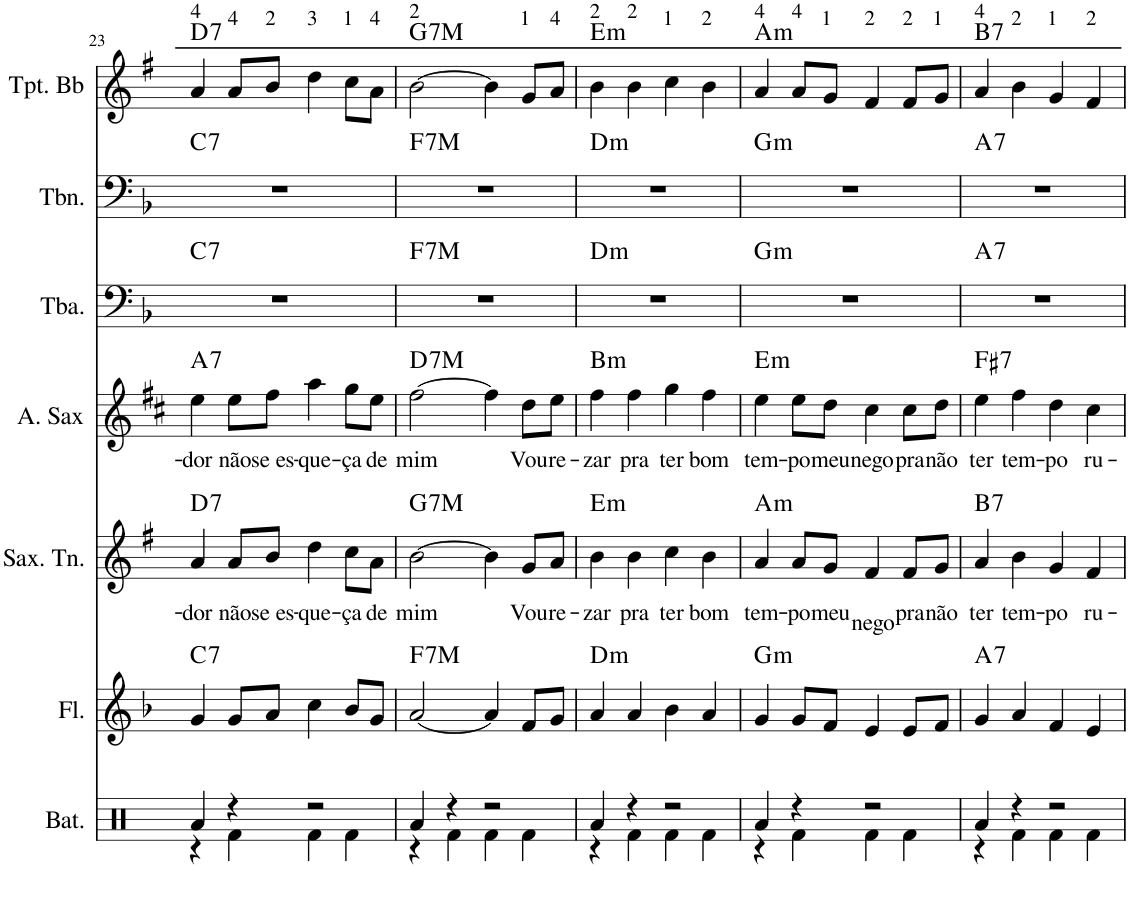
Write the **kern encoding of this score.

**kern	**kern	**harte	**kern	**text	**harte	**kern	**text	**harte	**kern	**harte	**kern	**harte	**kern	**harte
*part7	*part6	*part6	*part5	*part5	*part5	*part4	*part4	*part4	*part3	*part3	*part2	*part2	*part1	*part1
*staff7	*staff6	*	*staff5	*staff5	*	*staff4	*staff4	*	*staff3	*	*staff2	*	*staff1	*
*I"Bateria	*I"Flauta Transversal	*	*I"Saxofone Tenor	*	*	*I"Saxofone Alto	*	*	*I"Tuba	*	*I"Trombone	*	*I"Trompete Bb	*
*I'Bat.	*I'Fl.	*	*I'Sax. Tn.	*	*	*	*	*	*I'Tba.	*	*I'Tbn.	*	*I'Tpt. Bb	*
!!LO:PB:g=z
*clefX	*clefG2	*	*clefG2	*	*	*clefG2	*	*	*clefF4	*	*clefF4	*	*clefG2	*
*	*	*	*Trd8c14	*	*	*Trd5c9	*	*	*	*	*	*	*Trd1c2	*
*k[]	*k[b-]	*	*k[f#]	*	*	*k[f#c#]	*	*	*k[b-]	*	*k[b-]	*	*k[f#]	*
*M4/4	*M4/4	*	*M4/4	*	*	*M4/4	*	*	*M4/4	*	*M4/4	*	*M4/4	*
=23	=23	=23	=23	=23	=23	=23	=23	=23	=23	=23	=23	=23	=23	=23
*^	*	*	*	*	*	*	*	*	*	*	*	*	*	*
!	!	!	!	!	!	!	!	!	!	!	!	!	!	!LO:TX:a:t=4	!
!	!	!	!LO:H:kt=7	!	!LO:LY:b	!LO:H:kt=7	!	!LO:LY:b	!LO:H:kt=7	!	!LO:H:kt=7	!	!LO:H:kt=7	!	!LO:H:kt=7
4Ra/	4r	4g/	C:7	4a/	-dor	D:7	4ee\	-dor	A:7	1r	C:7	1r	C:7	4a/	D:7
!	!	!	!	!	!	!	!	!	!	!	!	!	!	!LO:TX:a:t=4	!
!	!	!	!	!	!LO:LY:b	!	!	!LO:LY:b	!	!	!	!	!	!	!
4r	4Rf\	8g/L	.	8a/L	não	.	8ee\L	não	.	.	.	.	.	8a/L	.
!	!	!	!	!	!	!	!	!	!	!	!	!	!	!LO:TX:a:t=2	!
!	!	!	!	!	!LO:LY:b	!	!	!LO:LY:b	!	!	!	!	!	!	!
.	.	8a/J	.	8b/J	se es-	.	8ff#\J	se es-	.	.	.	.	.	8b/J	.
!	!	!	!	!	!	!	!	!	!	!	!	!	!	!LO:TX:a:t=3	!
!	!	!	!	!	!LO:LY:b	!	!	!LO:LY:b	!	!	!	!	!	!	!
2r	4Rf\	4cc\	.	4dd\	-que-	.	4aa\	-que-	.	.	.	.	.	4dd\	.
!	!	!	!	!	!	!	!	!	!	!	!	!	!	!LO:TX:a:t=1	!
!	!	!	!	!	!LO:LY:b	!	!	!LO:LY:b	!	!	!	!	!	!	!
.	4Rf\	8b-/L	.	8cc\L	-ça	.	8gg\L	-ça	.	.	.	.	.	8cc\L	.
!	!	!	!	!	!	!	!	!	!	!	!	!	!	!LO:TX:a:t=4	!
!	!	!	!	!	!LO:LY:b	!	!	!LO:LY:b	!	!	!	!	!	!	!
.	.	8g/J	.	8a\J	de	.	8ee\J	de	.	.	.	.	.	8a\J	.
=24	=24	=24	=24	=24	=24	=24	=24	=24	=24	=24	=24	=24	=24	=24	=24
!	!	!	!	!	!	!	!	!	!	!	!	!	!	!LO:TX:a:t=2	!
!	!	!	!LO:H:kt=7	!	!LO:LY:b	!LO:H:kt=7	!	!LO:LY:b	!LO:H:kt=7	!	!LO:H:kt=7	!	!LO:H:kt=7	!	!LO:H:kt=7
4Ra/	4r	[2a/	F:7	[2b\	mim	G:7	[2ff#\	mim	D:7	1r	F:7	1r	F:7	[2b\	G:7
4r	4Rf\	.	.	.	.	.	.	.	.	.	.	.	.	.	.
2r	4Rf\	4a/]	.	4b\]	.	.	4ff#\]	.	.	.	.	.	.	4b\]	.
!	!	!	!	!	!	!	!	!	!	!	!	!	!	!LO:TX:a:t=1	!
!	!	!	!	!	!LO:LY:b	!	!	!LO:LY:b	!	!	!	!	!	!	!
.	4Rf\	8f/L	.	8g/L	Vou	.	8dd\L	Vou	.	.	.	.	.	8g/L	.
!	!	!	!	!	!	!	!	!	!	!	!	!	!	!LO:TX:a:t=4	!
!	!	!	!	!	!LO:LY:b	!	!	!LO:LY:b	!	!	!	!	!	!	!
.	.	8g/J	.	8a/J	re-	.	8ee\J	re-	.	.	.	.	.	8a/J	.
=25	=25	=25	=25	=25	=25	=25	=25	=25	=25	=25	=25	=25	=25	=25	=25
!	!	!	!	!	!	!	!	!	!	!	!	!	!	!LO:TX:a:t=2	!
!	!	!	!LO:H:kt=m	!	!LO:LY:b	!LO:H:kt=m	!	!LO:LY:b	!LO:H:kt=m	!	!LO:H:kt=m	!	!LO:H:kt=m	!	!LO:H:kt=m
4Ra/	4r	4a/	D:min	4b\	-zar	E:min	4ff#\	-zar	B:min	1r	D:min	1r	D:min	4b\	E:min
!	!	!	!	!	!	!	!	!	!	!	!	!	!	!LO:TX:a:t=2	!
!	!	!	!	!	!LO:LY:b	!	!	!LO:LY:b	!	!	!	!	!	!	!
4r	4Rf\	4a/	.	4b\	pra	.	4ff#\	pra	.	.	.	.	.	4b\	.
!	!	!	!	!	!	!	!	!	!	!	!	!	!	!LO:TX:a:t=1	!
!	!	!	!	!	!LO:LY:b	!	!	!LO:LY:b	!	!	!	!	!	!	!
2r	4Rf\	4b-\	.	4cc\	ter	.	4gg\	ter	.	.	.	.	.	4cc\	.
!	!	!	!	!	!	!	!	!	!	!	!	!	!	!LO:TX:a:t=2	!
!	!	!	!	!	!LO:LY:b	!	!	!LO:LY:b	!	!	!	!	!	!	!
.	4Rf\	4a/	.	4b\	bom	.	4ff#\	bom	.	.	.	.	.	4b\	.
=26	=26	=26	=26	=26	=26	=26	=26	=26	=26	=26	=26	=26	=26	=26	=26
!	!	!	!	!	!	!	!	!	!	!	!	!	!	!LO:TX:a:t=4	!
!	!	!	!LO:H:kt=m	!	!LO:LY:b	!LO:H:kt=m	!	!LO:LY:b	!LO:H:kt=m	!	!LO:H:kt=m	!	!LO:H:kt=m	!	!LO:H:kt=m
4Ra/	4r	4g/	G:min	4a/	tem-	A:min	4ee\	tem-	E:min	1r	G:min	1r	G:min	4a/	A:min
!	!	!	!	!	!	!	!	!	!	!	!	!	!	!LO:TX:a:t=4	!
!	!	!	!	!	!LO:LY:b	!	!	!LO:LY:b	!	!	!	!	!	!	!
4r	4Rf\	8g/L	.	8a/L	-po	.	8ee\L	-po	.	.	.	.	.	8a/L	.
!	!	!	!	!	!	!	!	!	!	!	!	!	!	!LO:TX:a:t=1	!
!	!	!	!	!	!LO:LY:b	!	!	!LO:LY:b	!	!	!	!	!	!	!
.	.	8f/J	.	8g/J	meu	.	8dd\J	meu	.	.	.	.	.	8g/J	.
!	!	!	!	!	!	!	!	!	!	!	!	!	!	!LO:TX:a:t=2	!
!	!	!	!	!	!LO:LY:b	!	!	!LO:LY:b	!	!	!	!	!	!	!
2r	4Rf\	4e/	.	4f#/	nego	.	4cc#\	nego	.	.	.	.	.	4f#/	.
!	!	!	!	!	!	!	!	!	!	!	!	!	!	!LO:TX:a:t=2	!
!	!	!	!	!	!LO:LY:b	!	!	!LO:LY:b	!	!	!	!	!	!	!
.	4Rf\	8e/L	.	8f#/L	pra	.	8cc#\L	pra	.	.	.	.	.	8f#/L	.
!	!	!	!	!	!	!	!	!	!	!	!	!	!	!LO:TX:a:t=1	!
!	!	!	!	!	!LO:LY:b	!	!	!LO:LY:b	!	!	!	!	!	!	!
.	.	8f/J	.	8g/J	não	.	8dd\J	não	.	.	.	.	.	8g/J	.
=27	=27	=27	=27	=27	=27	=27	=27	=27	=27	=27	=27	=27	=27	=27	=27
!	!	!	!	!	!	!	!	!	!	!	!	!	!	!LO:TX:a:t=4	!
!	!	!	!LO:H:kt=7	!	!LO:LY:b	!LO:H:kt=7	!	!LO:LY:b	!LO:H:kt=7	!	!LO:H:kt=7	!	!LO:H:kt=7	!	!LO:H:kt=7
4Ra/	4r	4g/	A:7	4a/	ter	B:7	4ee\	ter	F#:7	1r	A:7	1r	A:7	4a/	B:7
!	!	!	!	!	!	!	!	!	!	!	!	!	!	!LO:TX:a:t=2	!
!	!	!	!	!	!LO:LY:b	!	!	!LO:LY:b	!	!	!	!	!	!	!
4r	4Rf\	4a/	.	4b\	tem-	.	4ff#\	tem-	.	.	.	.	.	4b\	.
!	!	!	!	!	!	!	!	!	!	!	!	!	!	!LO:TX:a:t=1	!
!	!	!	!	!	!LO:LY:b	!	!	!LO:LY:b	!	!	!	!	!	!	!
2r	4Rf\	4f/	.	4g/	-po	.	4dd\	-po	.	.	.	.	.	4g/	.
!	!	!	!	!	!	!	!	!	!	!	!	!	!	!LO:TX:a:t=2	!
!	!	!	!	!	!LO:LY:b	!	!	!LO:LY:b	!	!	!	!	!	!	!
.	4Rf\	4e/	.	4f#/	ru-	.	4cc#\	ru-	.	.	.	.	.	4f#/	.
*v	*v	*	*	*	*	*	*	*	*	*	*	*	*	*	*
=	=	=	=	=	=	=	=	=	=	=	=	=	=	=
*-	*-	*-	*-	*-	*-	*-	*-	*-	*-	*-	*-	*-	*-	*-
